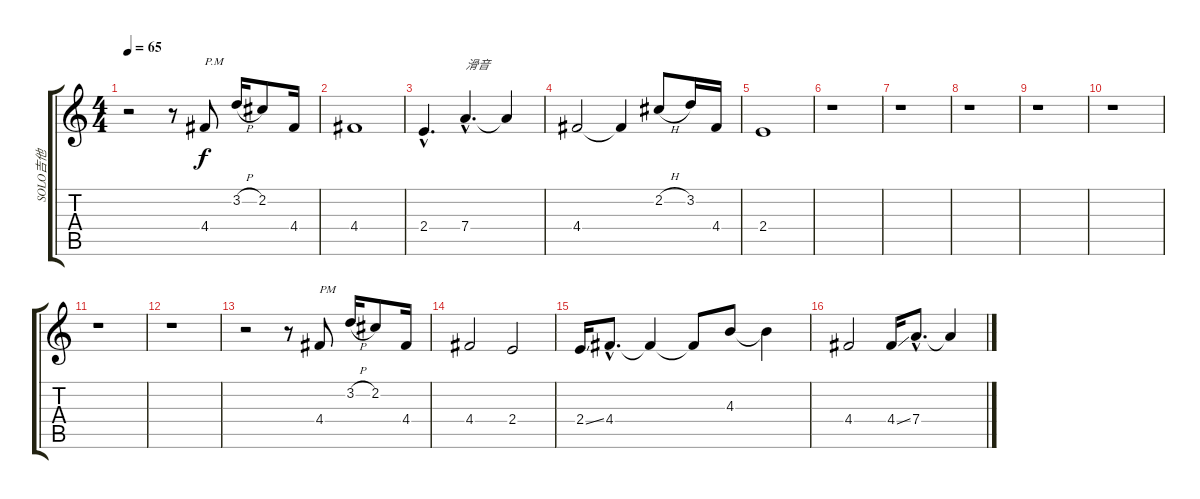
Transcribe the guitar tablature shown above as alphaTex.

\track ("SOLO吉他" "SOLO吉他") {instrument overdrivenguitar}
\staff {score tabs}
\tuning (E4 B3 G3 D3 A2 E2) {hide}
\ts (4 4)
\tempo 65
\clef g2
\ks c
r.2{dy f instrument overdrivenguitar} r.8 4.4.8{txt "P.M"} 3.2{h}.16 2.2.8 4.4.16 |
4.4.1 |
2.4{hac}.4{d} 7.4{hac}.4{d txt "滑音"} 7.4{t}.4 |
4.4.2 4.4{t}.4 2.2{h}.8 3.2.16 4.4.16 |
2.4.1 |
r.1 |
r.1 |
r.1 |
r.1 |
r.1 |
r.1 |
r.1 |
r.2 r.8 4.4.8{txt "PM"} 3.2{h}.16 2.2.8 4.4.16 |
4.4.2 2.4.2 |
2.4{ss}.16 4.4{hac}.8{d} 4.4{t}.4 4.4{t}.8 4.3.8 4.3{t}.4 |
4.4.2 4.4{ss}.16 7.4{hac}.8{d} 7.4{t}.4
